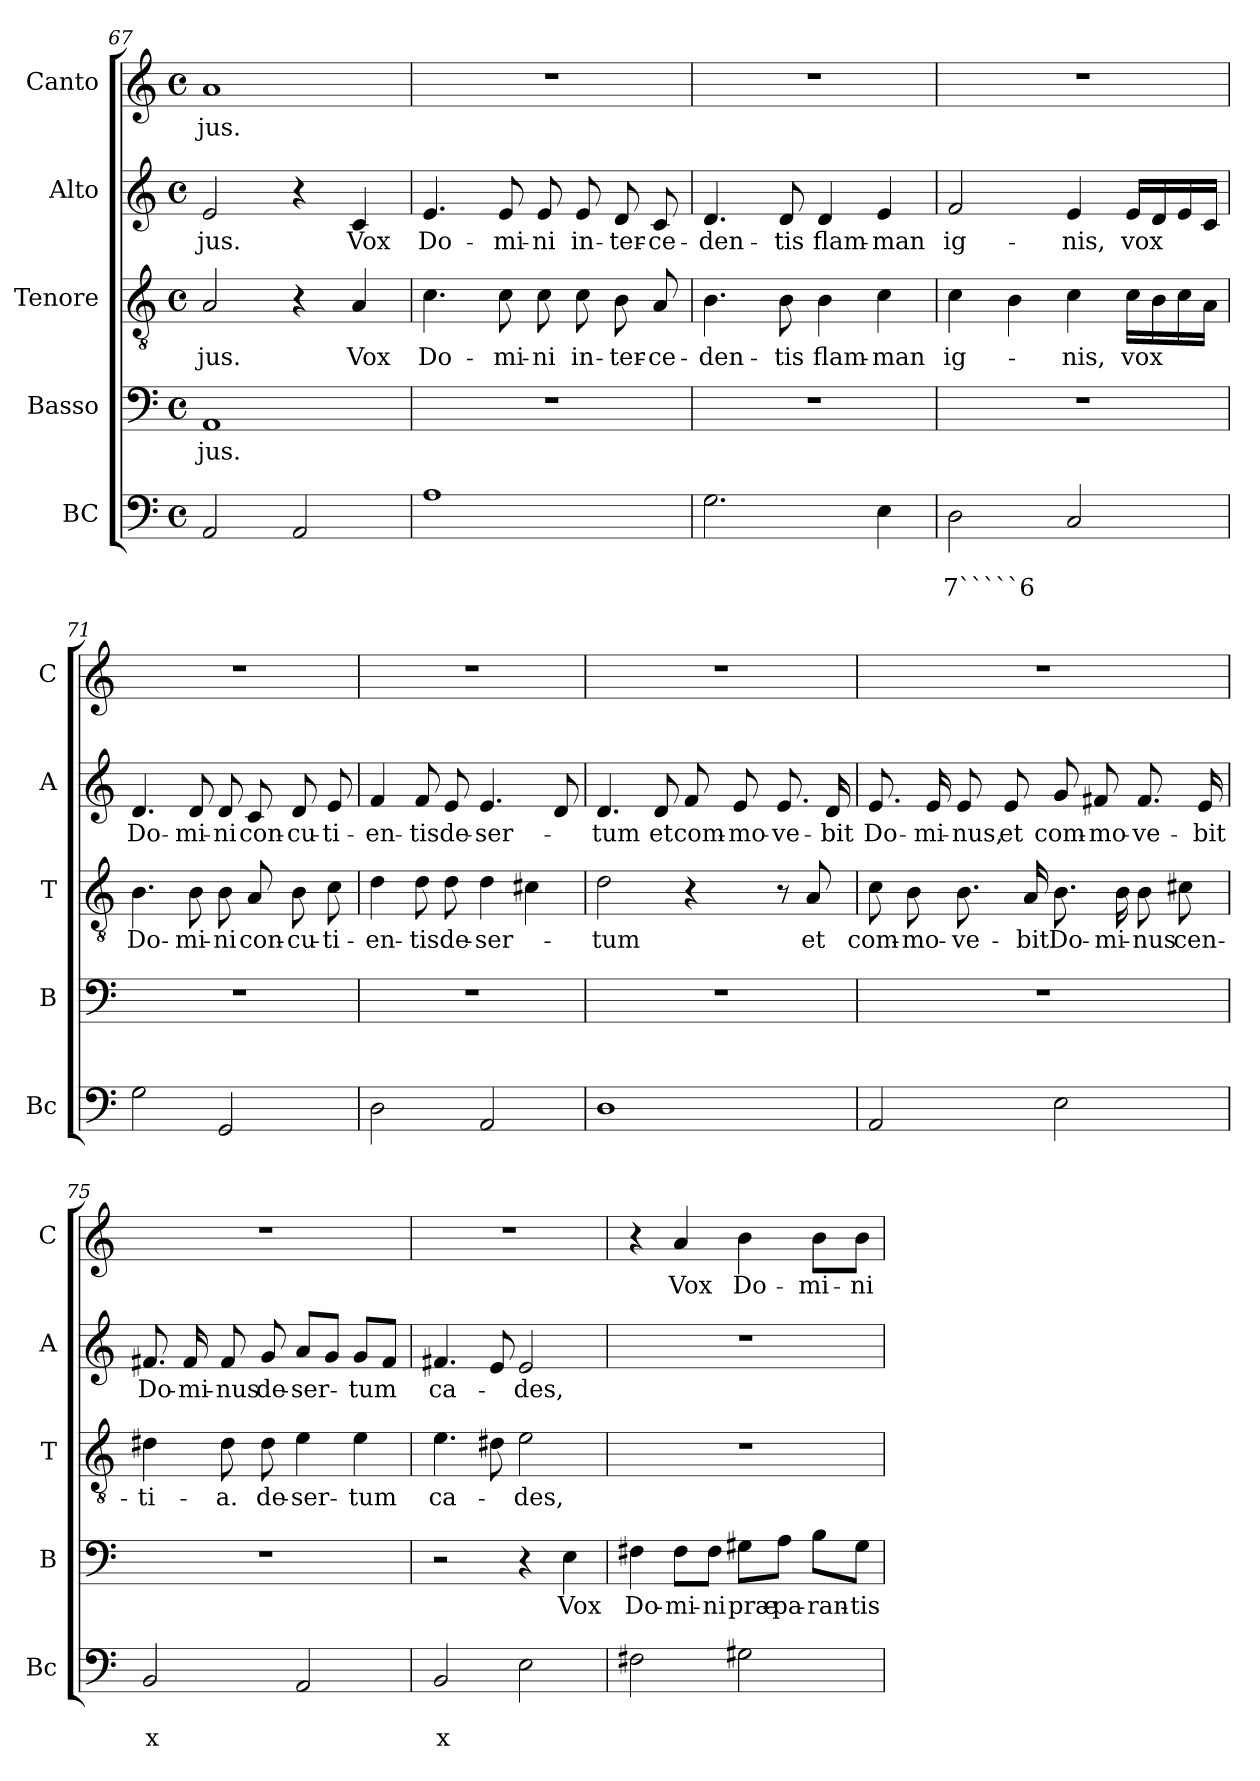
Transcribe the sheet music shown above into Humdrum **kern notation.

**kern	**text	**text	**kern	**text	**kern	**text	**kern	**text	**kern	**text
*part5	*part5	*part5	*part4	*part4	*part3	*part3	*part2	*part2	*part1	*part1
*staff5	*staff5	*staff5	*staff4	*staff4	*staff3	*staff3	*staff2	*staff2	*staff1	*staff1
*I"BC	*	*	*I"Basso	*	*I"Tenore	*	*I"Alto	*	*I"Canto	*
*I'Bc	*	*	*I'B	*	*I'T	*	*I'A	*	*I'C	*
*clefF4	*	*	*clefF4	*	*clefGv2	*	*clefG2	*	*clefG2	*
*k[]	*	*	*k[]	*	*k[]	*	*k[]	*	*k[]	*
*C:	*	*	*C:	*	*C:	*	*C:	*	*C:	*
*M4/4	*	*	*M4/4	*	*M4/4	*	*M4/4	*	*M4/4	*
*met(c)	*	*	*met(c)	*	*met(c)	*	*met(c)	*	*met(c)	*
=67	=67	=67	=67	=67	=67	=67	=67	=67	=67	=67
!	!	!	!	!LO:LY:b	!	!LO:LY:b	!	!LO:LY:b	!	!LO:LY:b
2AA/	.	.	1AA	-jus.	2A/	-jus.	2e/	-jus.	1a	-jus.
2AA/	.	.	.	.	4r	.	4r	.	.	.
!	!	!	!	!	!	!LO:LY:b	!	!LO:LY:b	!	!
.	.	.	.	.	4A/	Vox	4c/	Vox	.	.
=68	=68	=68	=68	=68	=68	=68	=68	=68	=68	=68
!	!	!	!	!	!	!LO:LY:b	!	!LO:LY:b	!	!
1A	.	.	1r	.	4.c\	Do-	4.e/	Do-	1r	.
!	!	!	!	!	!	!LO:LY:b	!	!LO:LY:b	!	!
.	.	.	.	.	8c\	-mi-	8e/	-mi-	.	.
!	!	!	!	!	!	!LO:LY:b	!	!LO:LY:b	!	!
.	.	.	.	.	8c\	-ni	8e/	-ni	.	.
!	!	!	!	!	!	!LO:LY:b	!	!LO:LY:b	!	!
.	.	.	.	.	8c\	in-	8e/	in-	.	.
!	!	!	!	!	!	!LO:LY:b	!	!LO:LY:b	!	!
.	.	.	.	.	8B\	-ter-	8d/	-ter-	.	.
!	!	!	!	!	!	!LO:LY:b	!	!LO:LY:b	!	!
.	.	.	.	.	8A/	-ce-	8c/	-ce-	.	.
=69	=69	=69	=69	=69	=69	=69	=69	=69	=69	=69
!	!	!	!	!	!	!LO:LY:b	!	!LO:LY:b	!	!
2.G\	.	.	1r	.	4.B\	-den-	4.d/	-den-	1r	.
!	!	!	!	!	!	!LO:LY:b	!	!LO:LY:b	!	!
.	.	.	.	.	8B\	-tis	8d/	-tis	.	.
!	!	!	!	!	!	!LO:LY:b	!	!LO:LY:b	!	!
.	.	.	.	.	4B\	flam-	4d/	flam-	.	.
!	!	!	!	!	!	!LO:LY:b	!	!LO:LY:b	!	!
4E\	.	.	.	.	4c\	-man	4e/	-man	.	.
=70	=70	=70	=70	=70	=70	=70	=70	=70	=70	=70
!	!	!LO:LY:b	!	!	!	!LO:LY:b	!	!LO:LY:b	!	!
2D\	.	7`````6	1r	.	4c\	ig-	2f/	ig-	1r	.
.	.	.	.	.	4B\	.	.	.	.	.
!	!	!	!	!	!	!LO:LY:b	!	!LO:LY:b	!	!
2C/	.	.	.	.	4c\	-nis,	4e/	-nis,	.	.
!	!	!	!	!	!	!LO:LY:b	!	!LO:LY:b	!	!
.	.	.	.	.	16c\LL	vox	16e/LL	vox	.	.
.	.	.	.	.	16B\	.	16d/	.	.	.
.	.	.	.	.	16c\	.	16e/	.	.	.
.	.	.	.	.	16A\JJ	.	16c/JJ	.	.	.
!!LO:LB:g=z
=71	=71	=71	=71	=71	=71	=71	=71	=71	=71	=71
!	!	!	!	!	!	!LO:LY:b	!	!LO:LY:b	!	!
2G\	.	.	1r	.	4.B\	Do-	4.d/	Do-	1r	.
!	!	!	!	!	!	!LO:LY:b	!	!LO:LY:b	!	!
.	.	.	.	.	8B\	-mi-	8d/	-mi-	.	.
!	!	!	!	!	!	!LO:LY:b	!	!LO:LY:b	!	!
2GG/	.	.	.	.	8B\	-ni	8d/	-ni	.	.
!	!	!	!	!	!	!LO:LY:b	!	!LO:LY:b	!	!
.	.	.	.	.	8A/	con-	8c/	con-	.	.
!	!	!	!	!	!	!LO:LY:b	!	!LO:LY:b	!	!
.	.	.	.	.	8B\	-cu-	8d/	-cu-	.	.
!	!	!	!	!	!	!LO:LY:b	!	!LO:LY:b	!	!
.	.	.	.	.	8c\	-ti-	8e/	-ti-	.	.
=72	=72	=72	=72	=72	=72	=72	=72	=72	=72	=72
!	!	!	!	!	!	!LO:LY:b	!	!LO:LY:b	!	!
2D\	.	.	1r	.	4d\	-en-	4f/	-en-	1r	.
!	!	!	!	!	!	!LO:LY:b	!	!LO:LY:b	!	!
.	.	.	.	.	8d\	-tis	8f/	-tis	.	.
!	!	!	!	!	!	!LO:LY:b	!	!LO:LY:b	!	!
.	.	.	.	.	8d\	de-	8e/	de-	.	.
!	!	!	!	!	!	!LO:LY:b	!	!LO:LY:b	!	!
2AA/	.	.	.	.	4d\	-ser-	4.e/	-ser-	.	.
.	.	.	.	.	4c#X\	.	.	.	.	.
.	.	.	.	.	.	.	8d/	.	.	.
=73	=73	=73	=73	=73	=73	=73	=73	=73	=73	=73
!	!	!	!	!	!	!LO:LY:b	!	!LO:LY:b	!	!
1D	.	.	1r	.	2d\	-tum	4.d/	-tum	1r	.
!	!	!	!	!	!	!	!	!LO:LY:b	!	!
.	.	.	.	.	.	.	8d/	et	.	.
!	!	!	!	!	!	!	!	!LO:LY:b	!	!
.	.	.	.	.	4r	.	8f/	com-	.	.
!	!	!	!	!	!	!	!	!LO:LY:b	!	!
.	.	.	.	.	.	.	8e/	-mo-	.	.
!	!	!	!	!	!	!	!	!LO:LY:b	!	!
.	.	.	.	.	8r	.	8.e/	-ve-	.	.
!	!	!	!	!	!	!LO:LY:b	!	!	!	!
.	.	.	.	.	8A/	et	.	.	.	.
!	!	!	!	!	!	!	!	!LO:LY:b	!	!
.	.	.	.	.	.	.	16d/	-bit	.	.
=74	=74	=74	=74	=74	=74	=74	=74	=74	=74	=74
!	!	!	!	!	!	!LO:LY:b	!	!LO:LY:b	!	!
2AA/	.	.	1r	.	8c\	com-	8.e/	Do-	1r	.
!	!	!	!	!	!	!LO:LY:b	!	!	!	!
.	.	.	.	.	8B\	-mo-	.	.	.	.
!	!	!	!	!	!	!	!	!LO:LY:b	!	!
.	.	.	.	.	.	.	16e/	-mi-	.	.
!	!	!	!	!	!	!LO:LY:b	!	!LO:LY:b	!	!
.	.	.	.	.	8.B\	-ve-	8e/	-nus,	.	.
!	!	!	!	!	!	!	!	!LO:LY:b	!	!
.	.	.	.	.	.	.	8e/	et	.	.
!	!	!	!	!	!	!LO:LY:b	!	!	!	!
.	.	.	.	.	16A/	-bit	.	.	.	.
!	!	!	!	!	!	!LO:LY:b	!	!LO:LY:b	!	!
2E\	.	.	.	.	8.B\	Do-	8g/	com-	.	.
!	!	!	!	!	!	!	!	!LO:LY:b	!	!
.	.	.	.	.	.	.	8f#X/	-mo-	.	.
!	!	!	!	!	!	!LO:LY:b	!	!	!	!
.	.	.	.	.	16B\	-mi-	.	.	.	.
!	!	!	!	!	!	!LO:LY:b	!	!LO:LY:b	!	!
.	.	.	.	.	8B\	-nus	8.f#/	-ve-	.	.
!	!	!	!	!	!	!LO:LY:b	!	!	!	!
.	.	.	.	.	8c#X\	cen-	.	.	.	.
!	!	!	!	!	!	!	!	!LO:LY:b	!	!
.	.	.	.	.	.	.	16e/	-bit	.	.
!!LO:PB:g=z
=75	=75	=75	=75	=75	=75	=75	=75	=75	=75	=75
!	!	!LO:LY:b	!	!	!	!LO:LY:b	!	!LO:LY:b	!	!
2BB/	.	x	1r	.	4d#X\	-ti-	8.f#X/	Do-	1r	.
!	!	!	!	!	!	!	!	!LO:LY:b	!	!
.	.	.	.	.	.	.	16f#/	-mi-	.	.
!	!	!	!	!	!	!LO:LY:b	!	!LO:LY:b	!	!
.	.	.	.	.	8d#\	-a.	8f#/	-nus	.	.
!	!	!	!	!	!	!LO:LY:b	!	!LO:LY:b	!	!
.	.	.	.	.	8d#\	de-	8g/	de-	.	.
!	!	!	!	!	!	!LO:LY:b	!	!LO:LY:b	!	!
2AA/	.	.	.	.	4e\	-ser-	8a/L	-ser-	.	.
.	.	.	.	.	.	.	8g/J	.	.	.
!	!	!	!	!	!	!LO:LY:b	!	!LO:LY:b	!	!
.	.	.	.	.	4e\	-tum	8g/L	-tum	.	.
.	.	.	.	.	.	.	8f#/J	.	.	.
=76	=76	=76	=76	=76	=76	=76	=76	=76	=76	=76
!	!	!LO:LY:b	!	!	!	!LO:LY:b	!	!LO:LY:b	!	!
2BB/	.	x	2r	.	4.e\	ca-	4.f#X/	ca-	1r	.
.	.	.	.	.	8d#X\	.	8e/	.	.	.
!	!	!	!	!	!	!LO:LY:b	!	!LO:LY:b	!	!
2E\	.	.	4r	.	2e\	-des,	2e/	-des,	.	.
!	!	!	!	!LO:LY:b	!	!	!	!	!	!
.	.	.	4E\	Vox	.	.	.	.	.	.
=77	=77	=77	=77	=77	=77	=77	=77	=77	=77	=77
!	!	!	!	!LO:LY:b	!	!	!	!	!	!
2F#X\	.	.	4F#X\	Do-	1r	.	1r	.	4r	.
!	!	!	!	!LO:LY:b	!	!	!	!	!	!LO:LY:b
.	.	.	8F#\L	-mi-	.	.	.	.	4a/	Vox
!	!	!	!	!LO:LY:b	!	!	!	!	!	!
.	.	.	8F#\J	-ni	.	.	.	.	.	.
!	!	!	!	!LO:LY:b	!	!	!	!	!	!LO:LY:b
2G#X\	.	.	8G#X\L	præ-	.	.	.	.	4b\	Do-
!	!	!	!	!LO:LY:b	!	!	!	!	!	!
.	.	.	8A\J	-pa-	.	.	.	.	.	.
!	!	!	!	!LO:LY:b	!	!	!	!	!	!LO:LY:b
.	.	.	8B\L	-ran-	.	.	.	.	8b\L	-mi-
!	!	!	!	!LO:LY:b	!	!	!	!	!	!LO:LY:b
.	.	.	8G#\J	-tis	.	.	.	.	8b\J	-ni
=	=	=	=	=	=	=	=	=	=	=
*-	*-	*-	*-	*-	*-	*-	*-	*-	*-	*-
